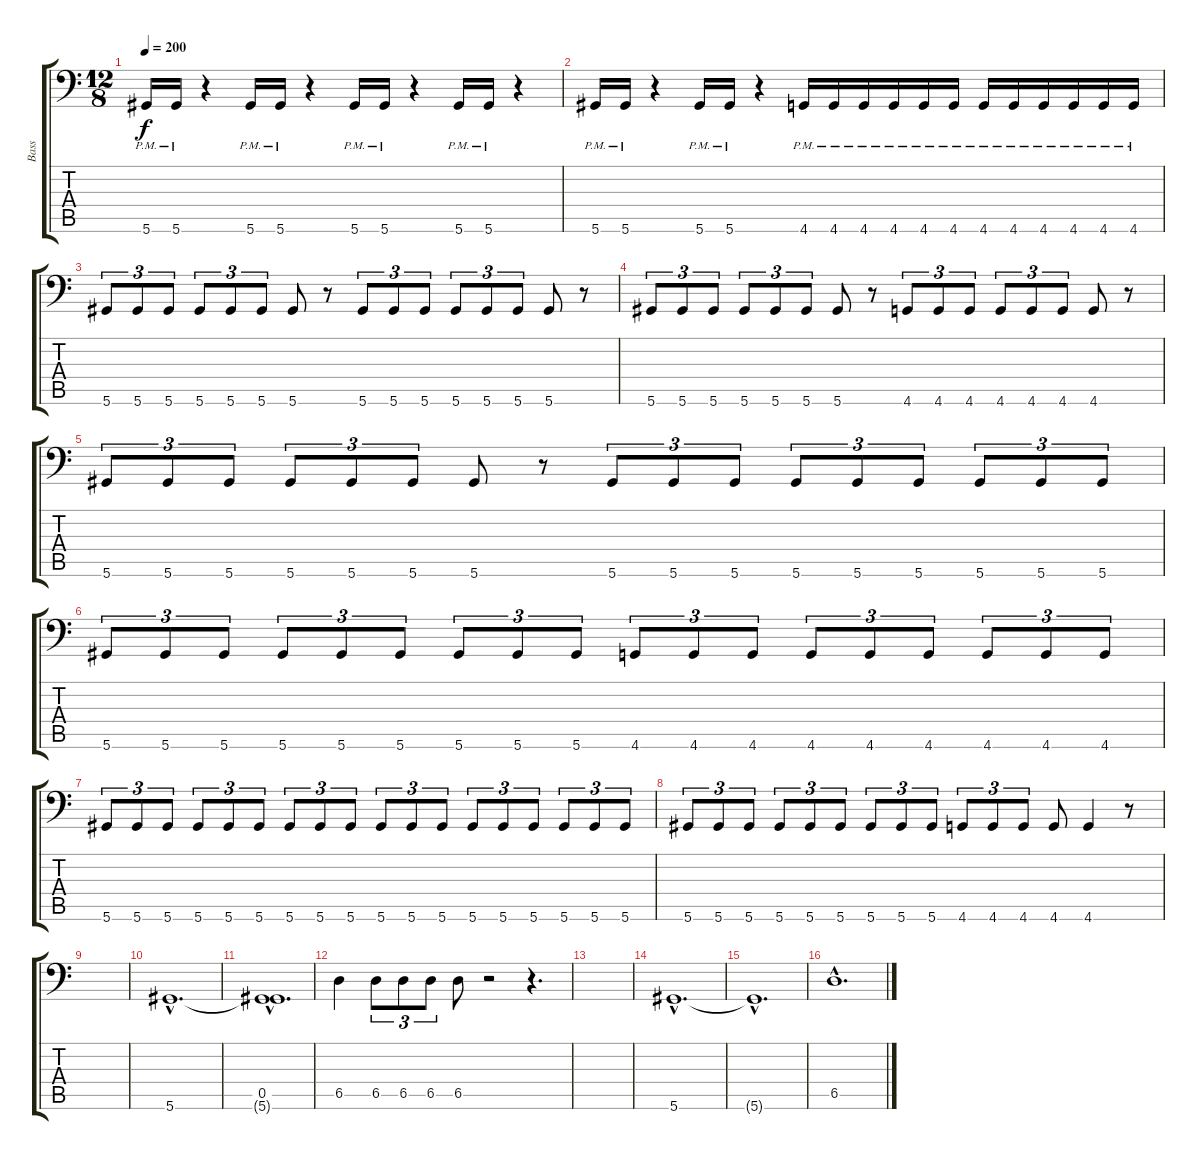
\track ("Bass" "Bass") {instrument overdrivenguitar}
\staff {score tabs}
\tuning (Eb3 Bb2 Gb2 Db2 Ab1 Eb1) {hide}
\ts (12 8)
\tempo 200
\clef f4
\ks c
5.6{pm}.16{dy f} 5.6{pm}.16 r.4 5.6{pm}.16 5.6{pm}.16 r.4 5.6{pm}.16 5.6{pm}.16 r.4 5.6{pm}.16 5.6{pm}.16 r.4 |
5.6{pm}.16 5.6{pm}.16 r.4 5.6{pm}.16 5.6{pm}.16 r.4 4.6{pm}.16 4.6{pm}.16 4.6{pm}.16 4.6{pm}.16 4.6{pm}.16 4.6{pm}.16 4.6{pm}.16 4.6{pm}.16 4.6{pm}.16 4.6{pm}.16 4.6{pm}.16 4.6{pm}.16 |
5.6.8{tu (3 2)} 5.6.8{tu (3 2)} 5.6.8{tu (3 2)} 5.6.8{tu (3 2)} 5.6.8{tu (3 2)} 5.6.8{tu (3 2)} 5.6.8 r.8 5.6.8{tu (3 2)} 5.6.8{tu (3 2)} 5.6.8{tu (3 2)} 5.6.8{tu (3 2)} 5.6.8{tu (3 2)} 5.6.8{tu (3 2)} 5.6.8 r.8 |
5.6.8{tu (3 2)} 5.6.8{tu (3 2)} 5.6.8{tu (3 2)} 5.6.8{tu (3 2)} 5.6.8{tu (3 2)} 5.6.8{tu (3 2)} 5.6.8 r.8 4.6.8{tu (3 2)} 4.6.8{tu (3 2)} 4.6.8{tu (3 2)} 4.6.8{tu (3 2)} 4.6.8{tu (3 2)} 4.6.8{tu (3 2)} 4.6.8 r.8 |
5.6.8{tu (3 2)} 5.6.8{tu (3 2)} 5.6.8{tu (3 2)} 5.6.8{tu (3 2)} 5.6.8{tu (3 2)} 5.6.8{tu (3 2)} 5.6.8 r.8 5.6.8{tu (3 2)} 5.6.8{tu (3 2)} 5.6.8{tu (3 2)} 5.6.8{tu (3 2)} 5.6.8{tu (3 2)} 5.6.8{tu (3 2)} 5.6.8{tu (3 2)} 5.6.8{tu (3 2)} 5.6.8{tu (3 2)} |
5.6.8{tu (3 2)} 5.6.8{tu (3 2)} 5.6.8{tu (3 2)} 5.6.8{tu (3 2)} 5.6.8{tu (3 2)} 5.6.8{tu (3 2)} 5.6.8{tu (3 2)} 5.6.8{tu (3 2)} 5.6.8{tu (3 2)} 4.6.8{tu (3 2)} 4.6.8{tu (3 2)} 4.6.8{tu (3 2)} 4.6.8{tu (3 2)} 4.6.8{tu (3 2)} 4.6.8{tu (3 2)} 4.6.8{tu (3 2)} 4.6.8{tu (3 2)} 4.6.8{tu (3 2)} |
5.6.8{tu (3 2)} 5.6.8{tu (3 2)} 5.6.8{tu (3 2)} 5.6.8{tu (3 2)} 5.6.8{tu (3 2)} 5.6.8{tu (3 2)} 5.6.8{tu (3 2)} 5.6.8{tu (3 2)} 5.6.8{tu (3 2)} 5.6.8{tu (3 2)} 5.6.8{tu (3 2)} 5.6.8{tu (3 2)} 5.6.8{tu (3 2)} 5.6.8{tu (3 2)} 5.6.8{tu (3 2)} 5.6.8{tu (3 2)} 5.6.8{tu (3 2)} 5.6.8{tu (3 2)} |
5.6.8{tu (3 2)} 5.6.8{tu (3 2)} 5.6.8{tu (3 2)} 5.6.8{tu (3 2)} 5.6.8{tu (3 2)} 5.6.8{tu (3 2)} 5.6.8{tu (3 2)} 5.6.8{tu (3 2)} 5.6.8{tu (3 2)} 4.6.8{tu (3 2)} 4.6.8{tu (3 2)} 4.6.8{tu (3 2)} 4.6.8 4.6.4 r.8 |
|
5.6{hac}.1{d} |
(0.5{hac} 5.6{hac t}).1{d} |
6.5.4 6.5.8{tu (3 2)} 6.5.8{tu (3 2)} 6.5.8{tu (3 2)} 6.5.8 r.2 r.4{d} |
|
5.6{hac}.1{d} |
5.6{hac t}.1{d} |
6.5{hac}.1{d}
